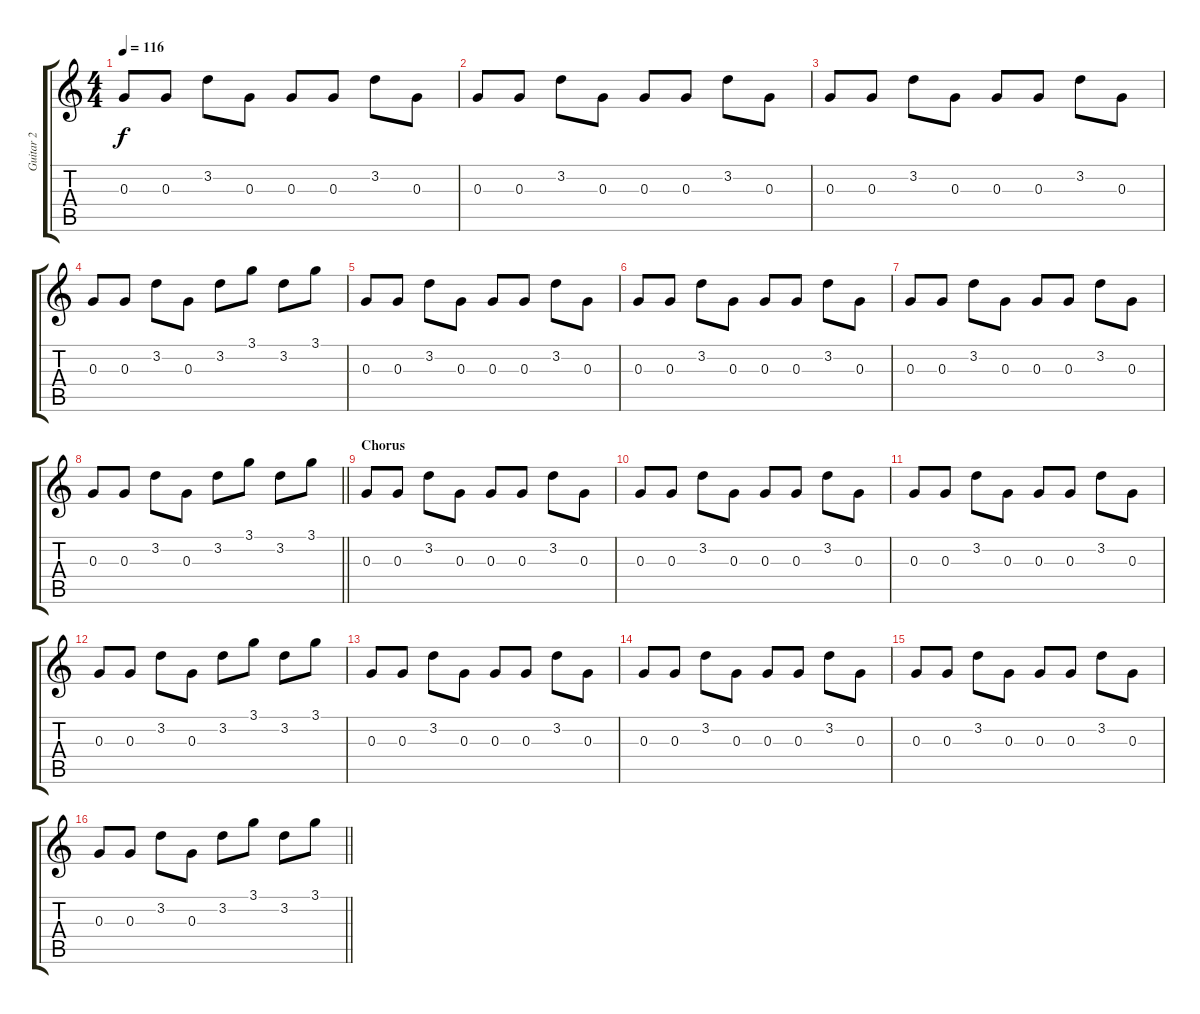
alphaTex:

\track ("Guitar 2" "Guitar 2") {instrument distortionguitar}
\staff {score tabs}
\tuning (E4 B3 G3 D3 A2 E2) {hide}
\ts (4 4)
\tempo 116
\clef g2
\ks c
0.3.8{dy f} 0.3.8 3.2.8 0.3.8 0.3.8 0.3.8 3.2.8 0.3.8 |
0.3.8 0.3.8 3.2.8 0.3.8 0.3.8 0.3.8 3.2.8 0.3.8 |
0.3.8 0.3.8 3.2.8 0.3.8 0.3.8 0.3.8 3.2.8 0.3.8 |
0.3.8 0.3.8 3.2.8 0.3.8 3.2.8 3.1.8 3.2.8 3.1.8 |
0.3.8 0.3.8 3.2.8 0.3.8 0.3.8 0.3.8 3.2.8 0.3.8 |
0.3.8 0.3.8 3.2.8 0.3.8 0.3.8 0.3.8 3.2.8 0.3.8 |
0.3.8 0.3.8 3.2.8 0.3.8 0.3.8 0.3.8 3.2.8 0.3.8 |
\barLineRight lightlight
0.3.8 0.3.8 3.2.8 0.3.8 3.2.8 3.1.8 3.2.8 3.1.8 |
\section ("" "Chorus")
0.3.8 0.3.8 3.2.8 0.3.8 0.3.8 0.3.8 3.2.8 0.3.8 |
0.3.8 0.3.8 3.2.8 0.3.8 0.3.8 0.3.8 3.2.8 0.3.8 |
0.3.8 0.3.8 3.2.8 0.3.8 0.3.8 0.3.8 3.2.8 0.3.8 |
0.3.8 0.3.8 3.2.8 0.3.8 3.2.8 3.1.8 3.2.8 3.1.8 |
0.3.8 0.3.8 3.2.8 0.3.8 0.3.8 0.3.8 3.2.8 0.3.8 |
0.3.8 0.3.8 3.2.8 0.3.8 0.3.8 0.3.8 3.2.8 0.3.8 |
0.3.8 0.3.8 3.2.8 0.3.8 0.3.8 0.3.8 3.2.8 0.3.8 |
\barLineRight lightlight
0.3.8 0.3.8 3.2.8 0.3.8 3.2.8 3.1.8 3.2.8 3.1.8
